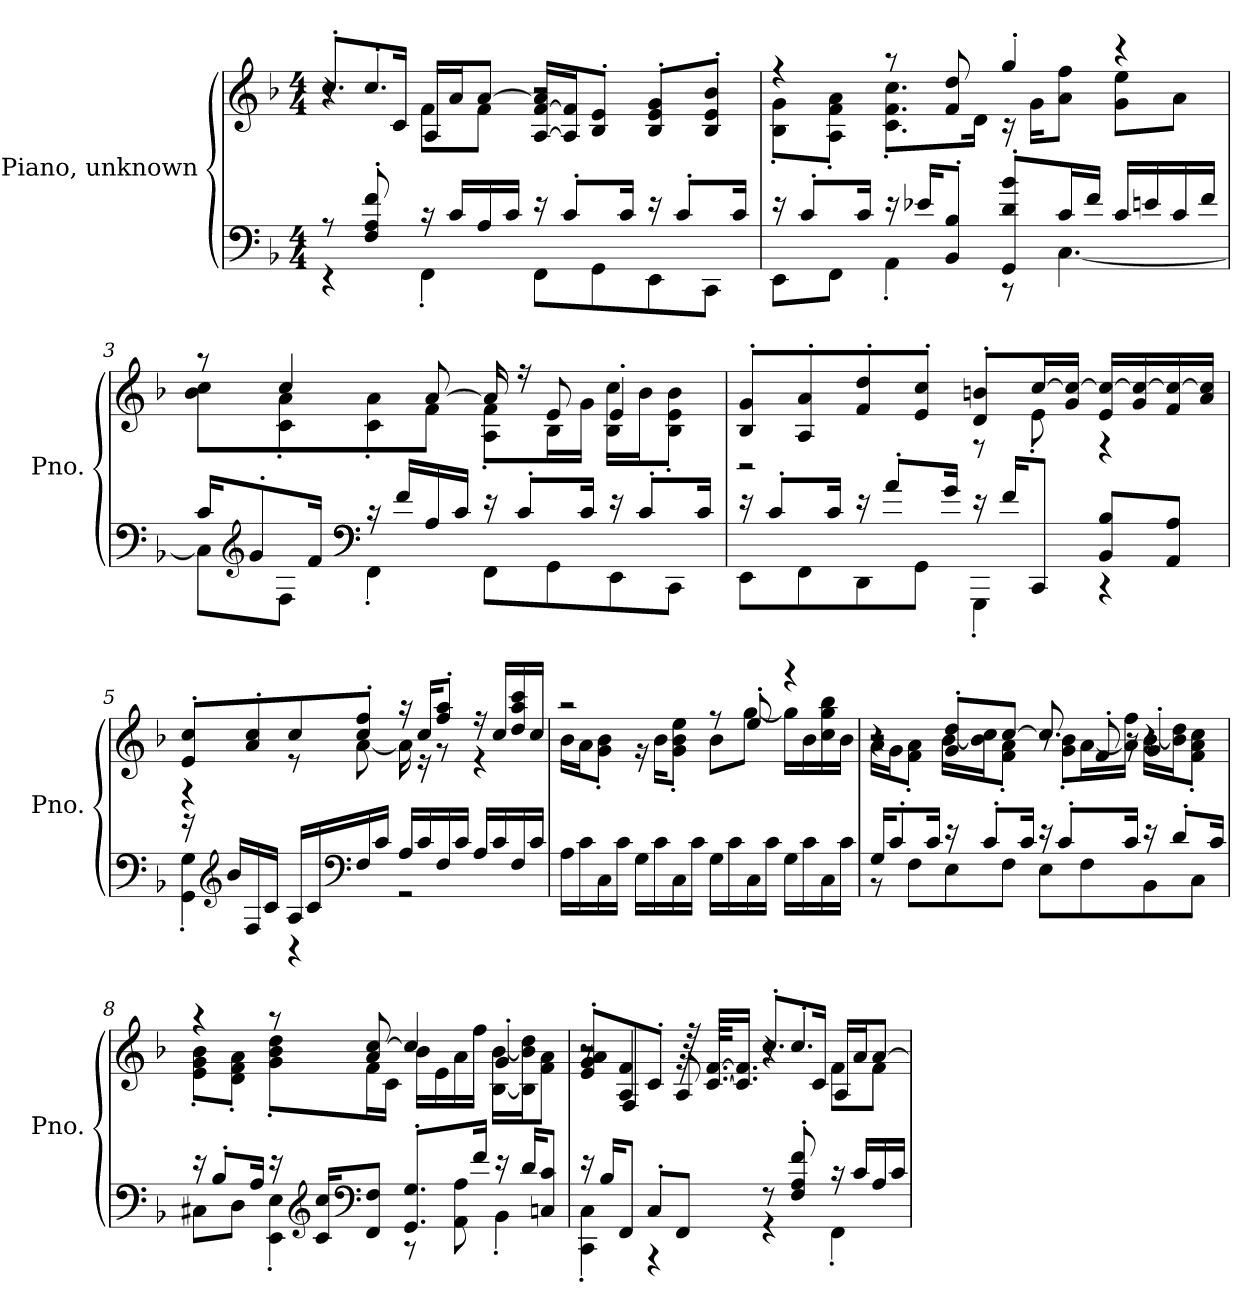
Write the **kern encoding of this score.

**kern	**kern
*part1	*part1
*staff2	*staff1
*I"Piano, unknown	*
*I'Pno.	*
*clefF4	*clefG2
*k[b-]	*k[b-]
*M4/4	*M4/4
*MM120	*MM120
=1	=1
*^	*^
*	*	*	*^
8r	4r	8r	4r	8.cc'/L
8F/' 8A/' 8f/'	.	4.cc'/	.	.
.	.	.	.	16c/Jk
16r	4FF'\	.	8f\L	16A/LL
16c/LL	.	.	.	16a/J
16A/	.	.	8f\J	[8a/J
16c/JJ	.	.	.	.
16r	8FF\L	2r	2r	[16A/ [16f/ 16a/]LL
8c'/L	.	.	.	16A/] 16f/]J
.	8GG\	.	.	8B-/' 8e/'J
16c/Jk	.	.	.	.
16r	8EE\	.	.	8B-/' 8e/' 8g/'L
8c'/L	.	.	.	.
.	8CC\J	.	.	8B-/' 8e/' 8b-/'J
16c/Jk	.	.	.	.
*	*	*	*v	*v
=2	=2	=2	=2
16r	8EE\L	4r	8B-\' 8g\'L
8c'/L	.	.	.
.	8FF\J	.	8A\' 8f\' 8a\'J
16c/Jk	.	.	.
16r	4AA'\	8r	8.c\' 8.f\' 8.cc\'L
16e-X/KL	.	.	.
8BB-/' 8B-/'J	.	8f/ 8dd/	.
.	.	.	16d\Jk
8GG/' 8d/' 8b-/'L	8r	4gg'/	16r
.	.	.	16g\KL
16c/L	[4.C\	.	8a\ 8ff\J
16f/JJ	.	.	.
16c/LL	.	4r	8g\ 8ee\L
16en/	.	.	.
16c/	.	.	8a\J
16f/JJ	.	.	.
!!LO:LB:g=z	!!
=3	=3	=3	=3
16c/KL	8C\L]	8r	8b-\ 8cc\L
*clefG2	*	*	*
8g'/	.	.	.
.	8F\J	4cc/	8c\' 8a\'
16f/Jk	.	.	.
*clefF4	*	*	*
16r	4FF'\	.	8c\' 8a\'
16f/LL	.	.	.
16A/	.	[8a/	8f\J
16c/JJ	.	.	.
16r	8FF\L	16a/]	8A\' 8f\'L
8c'/L	.	16r	.
.	8GG\	8e/	16B-\L
16c/Jk	.	.	16g\JJ
16r	8EE\	4e'/	16B-\ 16cc\LL
8c'/L	.	.	16b-\J
.	8CC\J	.	8B-\' 8e\' 8b-\'J
16c/Jk	.	.	.
=4	=4	=4	=4
16r	8EE\L	8B-/' 8g/'L	2r
8c'/L	.	.	.
.	8FF\	8A/' 8a/'	.
16c/Jk	.	.	.
16r	8DD\	8f/' 8dd/'	.
8a'/L	.	.	.
.	8GG\J	8e/' 8cc/'J	.
16g/Jk	.	.	.
16r	4GGG'\	8d/' 8bn/'L	8r
16f/KL	.	.	.
8CC/J	.	[16cc/L	8e'\
.	.	16g/ 16cc/_JJ	.
8BB-/ 8B-/L	4r	16e/ 16cc/_LL	4r
.	.	16g/ 16cc/_	.
8AA/ 8A/J	.	16f/ 16cc/_	.
.	.	16a/ 16cc/]JJ	.
!!LO:LB:g=z	!!
=5	=5	=5	=5
16r	4GG\' 4G\'	8e/' 8cc/'L	4r
*clefG2	*	*	*
16b-/LL	.	.	.
16F/	.	8a/' 8cc/'	.
16c/JJ	.	.	.
16A/LL	4r	8cc/	8r
16c/	.	.	.
*clefF4	*	*	*
16F/	.	8cc/' 8ff/'J	[8a\
16c/JJ	.	.	.
16A/LL	2r	16r	16a\]
16c/	.	16cc/KL	16r
16F/	.	8ff/' 8aa/'J	8r
16c/JJ	.	.	.
16A/LL	.	16r	4r
16c/	.	16cc/LL	.
16F/	.	16dd/ 16aa/ 16ccc/	.
16c/JJ	.	16cc/JJ	.
*v	*v	*	*
=6	=6	=6
16A\LL	2r	16b-\LL
16c\	.	16a\J
16C\	.	8g\' 8b-\'J
16c\JJ	.	.
16G\LL	.	16r
16c\	.	16b-\KL
16C\	.	8g\' 8b-\' 8ee\'J
16c\JJ	.	.
16G\LL	8r	8b-\L
16c\	.	.
16C\	8ee'/	[8gg\J
16c\JJ	.	.
16G\LL	4r	16gg\LL]
16c\	.	16b-\
16C\	.	16cc\ 16gg\ 16bb-\
16c\JJ	.	16b-\JJ
!!LO:LB:g=z
=7	=7	=7
*^	*	*^
16G/KL	8r	4r	16a\LL	2r
8c'/	.	.	16g\J	.
.	8F\L	.	8f\' 8a\'J	.
16c/Jk	.	.	.	.
16r	8E\	8g/' 8dd/'L	[16b-\LL	.
8c'/L	.	.	16b-\] 16cc\J	.
.	8F\J	[8cc/J	8f\' 8a\'J	.
16c/Jk	.	.	.	.
16r	8E\L	8.cc/]	8g\' 8b-\'L	8r
8c'/L	.	.	.	.
.	8F\	.	[16a\L	8f'/
16c/Jk	.	16r	16a\] 16ff\JJ	.
16r	8BB-\	4r	[16b-\LL	4g'/
8d'/L	.	.	16b-\] 16dd\J	.
.	8C\J	.	8f\' 8a\' 8cc\'J	.
16c/Jk	.	.	.	.
*	*	*	*v	*v
=8	=8	=8	=8
16r	8C#X\L	4r	8e\' 8g\' 8b-\'L
8B-'/L	.	.	.
.	8D\J	.	8d\' 8f\' 8a\'J
16A/Jk	.	.	.
16r	4EE\' 4E\'	8r	8g\' 8b-\' 8dd\'L
*clefG2	*	*	*
16c/ 16cc/KL	.	.	.
*clefF4	*	*	*
8FF/ 8F/J	.	8a/ [8cc/	16f\L
.	.	.	16c\JJ
8.GG/' 8.G/'L	8r	4cc/]	16b-\LL
.	.	.	16e\
.	8AA\ 8A\	.	16a\
16f/Jk	.	.	16ff\JJ
16r	4BB-'\	4g'/	[16B-\ [16b-\LL
16d/KL	.	.	16B-\] 16b-\] 16dd\J
8Cn/ 8c/J	.	.	8f\ 8a\J
!!LO:LB:g=z
=9	=9	=9	=9
*	*	*	*^
16r	4CC\' 4C\'	8r	2r	8e/' 8g/' 8a/'L
16B-/KL	.	.	.	.
8FF/J	.	4A/ 4f/	.	8F/
8C'/L	4r	.	.	8c'/J
8FF/J	.	8A/	.	128r
.	.	.	.	[64.c/ [64.f/KKLL
.	.	.	.	16.c/] 16.f/]JJ
8r	4r	8r	4r	8.cc'/L
8F/' 8A/' 8f/'	.	4.cc'/	.	.
.	.	.	.	16c/Jk
16r	4FF'\	.	8f\L	16A/LL
16c/LL	.	.	.	16a/J
16A/	.	.	8f\J	[8a/J
16c/JJ	.	.	.	.
*v	*v	*	*	*
*	*v	*v	*v
=	=
*-	*-
